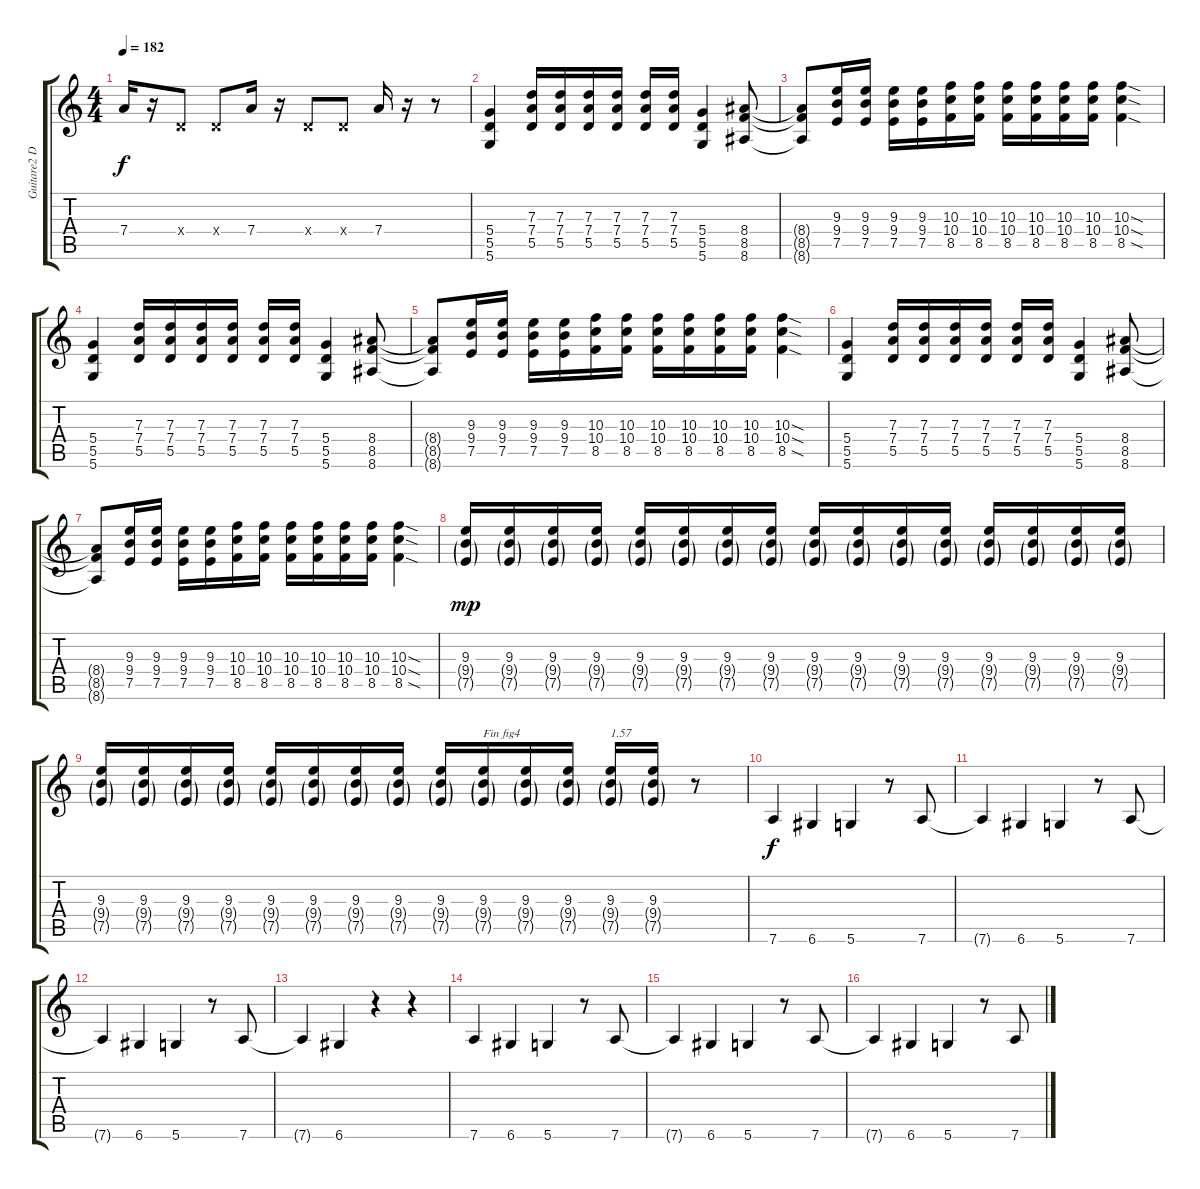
\track ("Guitare2 Dr-D" "Guitare2 D") {instrument distortionguitar}
\staff {score tabs}
\tuning (E4 B3 G3 D3 A2 D2) {hide}
\ts (4 4)
\tempo 182
\clef g2
\ks c
7.4.16{dy f} r.16 0.4{x}.8 0.4{x}.8 7.4.16 r.16 0.4{x}.8 0.4{x}.8 7.4.16 r.16 r.8 |
(5.4 5.5 5.6).4 (7.3 7.4 5.5).16 (7.3 7.4 5.5).16 (7.3 7.4 5.5).16 (7.3 7.4 5.5).16 (7.3 7.4 5.5).16 (7.3 7.4 5.5).16 (5.4 5.5 5.6).4 (8.4 8.5 8.6).8 |
(8.4{t} 8.5{t} 8.6{t}).8 (9.3 9.4 7.5).16 (9.3 9.4 7.5).16 (9.3 9.4 7.5).16 (9.3 9.4 7.5).16 (10.3 10.4 8.5).16 (10.3 10.4 8.5).16 (10.3 10.4 8.5).16 (10.3 10.4 8.5).16 (10.3 10.4 8.5).16 (10.3 10.4 8.5).16 (10.3{sod} 10.4{sod} 8.5{sod}).4 |
(5.4 5.5 5.6).4 (7.3 7.4 5.5).16 (7.3 7.4 5.5).16 (7.3 7.4 5.5).16 (7.3 7.4 5.5).16 (7.3 7.4 5.5).16 (7.3 7.4 5.5).16 (5.4 5.5 5.6).4 (8.4 8.5 8.6).8 |
(8.4{t} 8.5{t} 8.6{t}).8 (9.3 9.4 7.5).16 (9.3 9.4 7.5).16 (9.3 9.4 7.5).16 (9.3 9.4 7.5).16 (10.3 10.4 8.5).16 (10.3 10.4 8.5).16 (10.3 10.4 8.5).16 (10.3 10.4 8.5).16 (10.3 10.4 8.5).16 (10.3 10.4 8.5).16 (10.3{sod} 10.4{sod} 8.5{sod}).4 |
(5.4 5.5 5.6).4 (7.3 7.4 5.5).16 (7.3 7.4 5.5).16 (7.3 7.4 5.5).16 (7.3 7.4 5.5).16 (7.3 7.4 5.5).16 (7.3 7.4 5.5).16 (5.4 5.5 5.6).4 (8.4 8.5 8.6).8 |
(8.4{t} 8.5{t} 8.6{t}).8 (9.3 9.4 7.5).16 (9.3 9.4 7.5).16 (9.3 9.4 7.5).16 (9.3 9.4 7.5).16 (10.3 10.4 8.5).16 (10.3 10.4 8.5).16 (10.3 10.4 8.5).16 (10.3 10.4 8.5).16 (10.3 10.4 8.5).16 (10.3 10.4 8.5).16 (10.3{sod} 10.4{sod} 8.5{sod}).4 |
(9.3 9.4{g} 7.5{g}).16{dy mp} (9.3 9.4{g} 7.5{g}).16 (9.3 9.4{g} 7.5{g}).16 (9.3 9.4{g} 7.5{g}).16 (9.3 9.4{g} 7.5{g}).16 (9.3 9.4{g} 7.5{g}).16 (9.3 9.4{g} 7.5{g}).16 (9.3 9.4{g} 7.5{g}).16 (9.3 9.4{g} 7.5{g}).16 (9.3 9.4{g} 7.5{g}).16 (9.3 9.4{g} 7.5{g}).16 (9.3 9.4{g} 7.5{g}).16 (9.3 9.4{g} 7.5{g}).16 (9.3 9.4{g} 7.5{g}).16 (9.3 9.4{g} 7.5{g}).16 (9.3 9.4{g} 7.5{g}).16 |
(9.3 9.4{g} 7.5{g}).16 (9.3 9.4{g} 7.5{g}).16 (9.3 9.4{g} 7.5{g}).16 (9.3 9.4{g} 7.5{g}).16 (9.3 9.4{g} 7.5{g}).16 (9.3 9.4{g} 7.5{g}).16 (9.3 9.4{g} 7.5{g}).16 (9.3 9.4{g} 7.5{g}).16 (9.3 9.4{g} 7.5{g}).16 (9.3 9.4{g} 7.5{g}).16{txt "Fin fig4"} (9.3 9.4{g} 7.5{g}).16 (9.3 9.4{g} 7.5{g}).16 (9.3 9.4{g} 7.5{g}).16{txt "1.57"} (9.3 9.4{g} 7.5{g}).16 r.8 |
7.6.4{dy f} 6.6.4 5.6.4 r.8 7.6.8 |
7.6{t}.4 6.6.4 5.6.4 r.8 7.6.8 |
7.6{t}.4 6.6.4 5.6.4 r.8 7.6.8 |
7.6{t}.4 6.6.4 r.4 r.4 |
7.6.4 6.6.4 5.6.4 r.8 7.6.8 |
7.6{t}.4 6.6.4 5.6.4 r.8 7.6.8 |
7.6{t}.4 6.6.4 5.6.4 r.8 7.6.8
